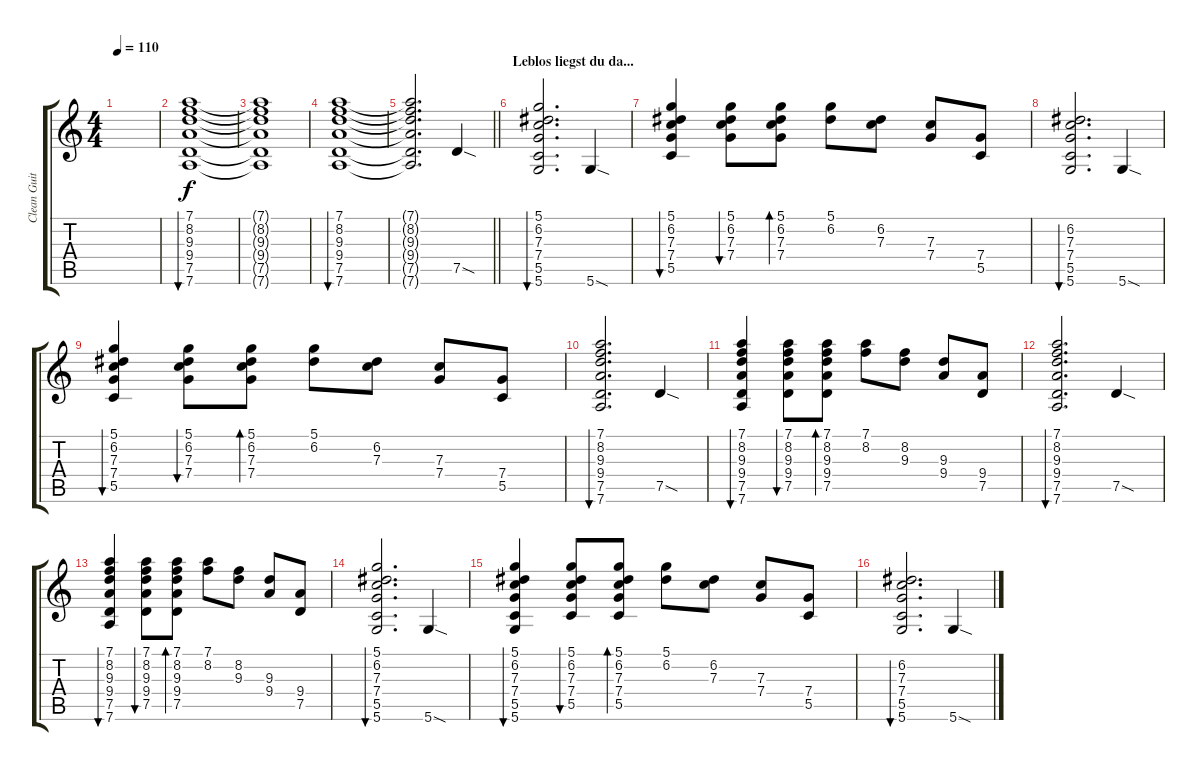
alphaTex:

\track ("Clean Guitar" "Clean Guit") {instrument electricguitarclean}
\staff {score tabs}
\tuning (D4 A3 F3 C3 G2 D2) {hide}
\ts (4 4)
\tempo 110
\clef g2
\ks c
|
(7.1 8.2 9.3 9.4 7.5 7.6).1{bu 120} |
(7.1{t} 8.2{t} 9.3{t} 9.4{t} 7.5{t} 7.6{t}).1 |
(7.1 8.2 9.3 9.4 7.5 7.6).1{bu 120} |
\barLineRight lightlight
(7.1{t} 8.2{t} 9.3{t} 9.4{t} 7.5{t} 7.6{t}).2{d} 7.5{sod}.4 |
\section ("" "Leblos liegst du da...")
(5.1 6.2 7.3 7.4 5.5 5.6).2{d bu 240} 5.6{sod}.4 |
(5.1 6.2 7.3 7.4 5.5).4{bu 120} (5.1 6.2 7.3 7.4).8{bu 120} (5.1 6.2 7.3 7.4).8{bd 60} (5.1 6.2).8 (6.2 7.3).8 (7.3 7.4).8 (7.4 5.5).8 |
(6.2 7.3 7.4 5.5 5.6).2{d bu 240} 5.6{sod}.4 |
(5.1 6.2 7.3 7.4 5.5).4{bu 120} (5.1 6.2 7.3 7.4).8{bu 120} (5.1 6.2 7.3 7.4).8{bd 60} (5.1 6.2).8 (6.2 7.3).8 (7.3 7.4).8 (7.4 5.5).8 |
(7.1 8.2 9.3 9.4 7.5 7.6).2{d bu 120} 7.5{sod}.4 |
(7.1 8.2 9.3 9.4 7.5 7.6).4{bu 60} (7.1 8.2 9.3 9.4 7.5).8{bu 120} (7.1 8.2 9.3 9.4 7.5).8{bd 60} (7.1 8.2).8 (8.2 9.3).8 (9.3 9.4).8 (9.4 7.5).8 |
(7.1 8.2 9.3 9.4 7.5 7.6).2{d bu 120} 7.5{sod}.4 |
(7.1 8.2 9.3 9.4 7.5 7.6).4{bu 60} (7.1 8.2 9.3 9.4 7.5).8{bu 120} (7.1 8.2 9.3 9.4 7.5).8{bd 60} (7.1 8.2).8 (8.2 9.3).8 (9.3 9.4).8 (9.4 7.5).8 |
(5.1 6.2 7.3 7.4 5.5 5.6).2{d bu 240} 5.6{sod}.4 |
(5.1 6.2 7.3 7.4 5.5 5.6).4{bu 120} (5.1 6.2 7.3 7.4 5.5).8{bu 120} (5.1 6.2 7.3 7.4 5.5).8{bd 60} (5.1 6.2).8 (6.2 7.3).8 (7.3 7.4).8 (7.4 5.5).8 |
(6.2 7.3 7.4 5.5 5.6).2{d bu 240} 5.6{sod}.4
